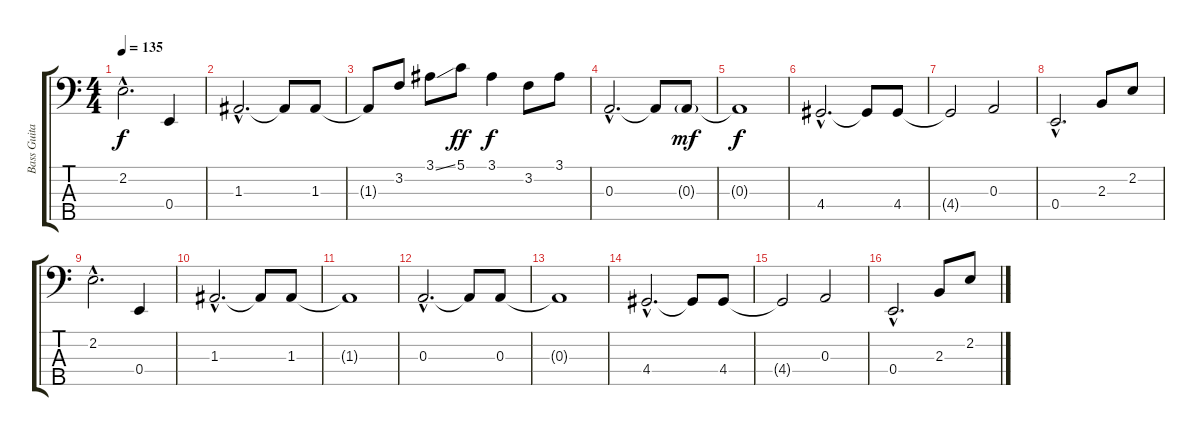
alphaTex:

\track ("Bass Guitar" "Bass Guita") {instrument electricbassfinger}
\staff {score tabs}
\tuning (G2 D2 A1 E1 B0) {hide}
\ts (4 4)
\tempo 135
\clef f4
\ks c
2.2{hac}.2{d dy f} 0.4.4 |
1.3{hac}.2{d} 1.3{t}.8 1.3.8 |
1.3{t}.8 3.2.8 3.1{ss}.8 5.1.8{dy ff} 3.1.4{dy f} 3.2.8 3.1.8 |
0.3{hac}.2{d} 0.3{t}.8 0.3{g}.8{dy mf} |
0.3{t}.1{dy f} |
4.4{hac}.2{d} 4.4{t}.8 4.4.8 |
4.4{t}.2 0.3.2 |
0.4{hac}.2{d} 2.3.8 2.2.8 |
2.2{hac}.2{d} 0.4.4 |
1.3{hac}.2{d} 1.3{t}.8 1.3.8 |
1.3{t}.1 |
0.3{hac}.2{d} 0.3{t}.8 0.3.8 |
0.3{t}.1 |
4.4{hac}.2{d} 4.4{t}.8 4.4.8 |
4.4{t}.2 0.3.2 |
0.4{hac}.2{d} 2.3.8 2.2.8
